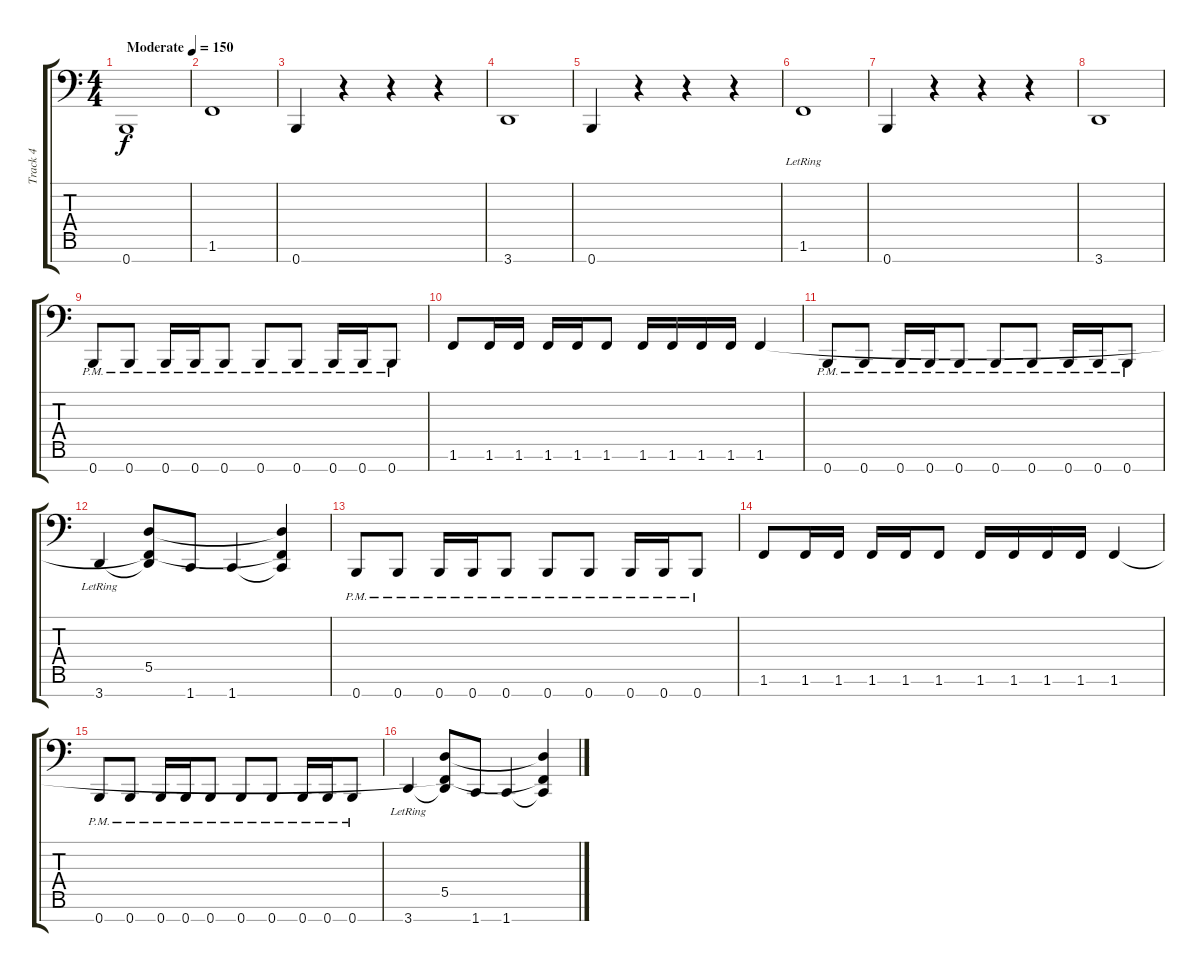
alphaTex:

\track ("Track 4" "Track 4") {instrument electricbassfinger}
\staff {score tabs}
\tuning (E3 B2 G2 D2 A1 E1 B0) {hide}
\ts (4 4)
\tempo (150 "Moderate")
\clef f4
\ks c
0.7.1{dy f instrument electricbassfinger} |
1.6.1 |
0.7.4 r.4 r.4 r.4 |
3.7.1 |
0.7.4 r.4 r.4 r.4 |
1.6{lr}.1 |
0.7.4 r.4 r.4 r.4 |
3.7.1 |
0.7{pm}.8 0.7{pm}.8 0.7{pm}.16 0.7{pm}.16 0.7{pm}.8 0.7{pm}.8 0.7{pm}.8 0.7{pm}.16 0.7{pm}.16 0.7{pm}.8 |
1.6.8 1.6.16 1.6.16 1.6.16 1.6.16 1.6.8 1.6.16 1.6.16 1.6.16 1.6.16 1.6.4 |
0.7{pm}.8 0.7{pm}.8 0.7{pm}.16 0.7{pm}.16 0.7{pm}.8 0.7{pm}.8 0.7{pm}.8 0.7{pm}.16 0.7{pm}.16 0.7{pm}.8 |
3.7{lr}.4 (5.5 1.6{t} 3.7{t}).8 1.7.8 1.7.4 (5.5{t} 1.6{t} 1.7{t}).4 |
0.7{pm}.8 0.7{pm}.8 0.7{pm}.16 0.7{pm}.16 0.7{pm}.8 0.7{pm}.8 0.7{pm}.8 0.7{pm}.16 0.7{pm}.16 0.7{pm}.8 |
1.6.8 1.6.16 1.6.16 1.6.16 1.6.16 1.6.8 1.6.16 1.6.16 1.6.16 1.6.16 1.6.4 |
0.7{pm}.8 0.7{pm}.8 0.7{pm}.16 0.7{pm}.16 0.7{pm}.8 0.7{pm}.8 0.7{pm}.8 0.7{pm}.16 0.7{pm}.16 0.7{pm}.8 |
3.7{lr}.4 (5.5 1.6{t} 3.7{t}).8 1.7.8 1.7.4 (5.5{t} 1.6{t} 1.7{t}).4
